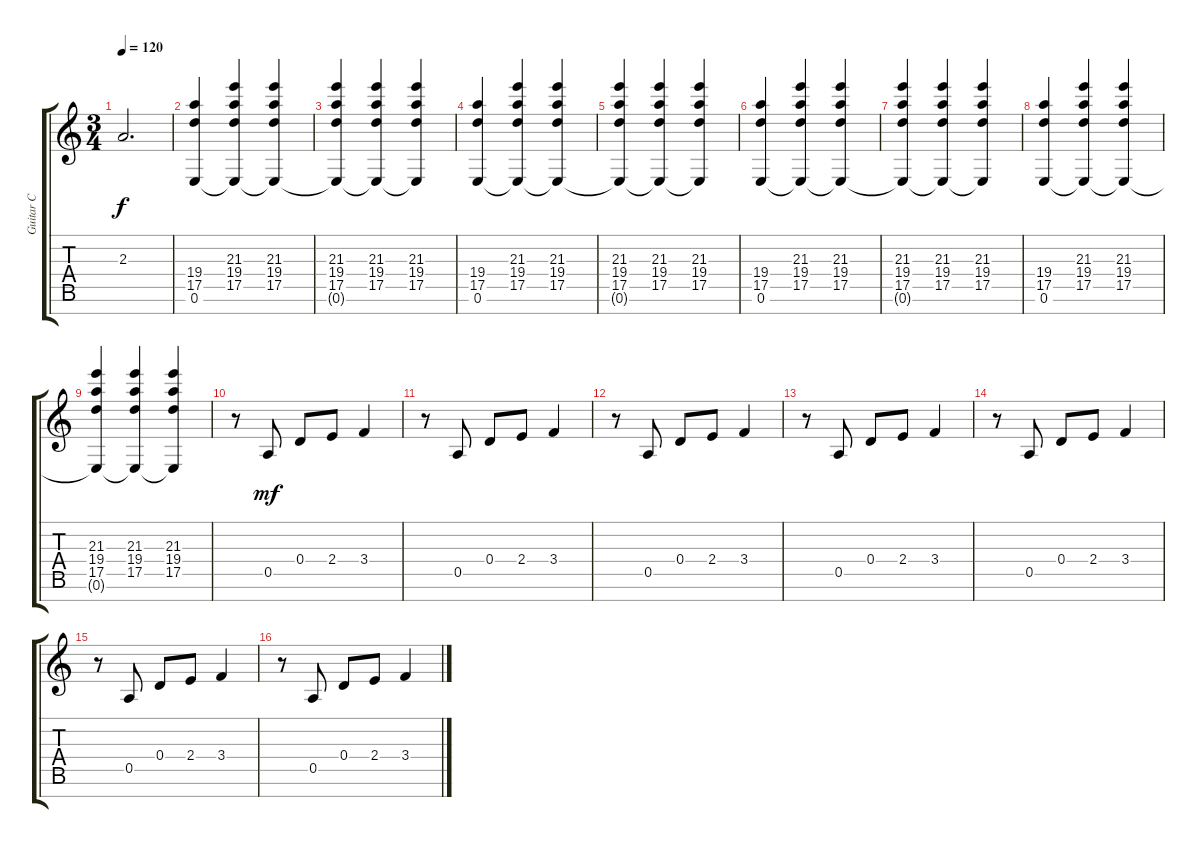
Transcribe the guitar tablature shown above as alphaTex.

\track ("Guitar C" "Guitar C") {instrument acousticguitarsteel}
\staff {score tabs}
\tuning (E4 B3 G3 D3 A2 E2 B1) {hide}
\ts (3 4)
\tempo 120
\clef g2
\ks c
2.3{t}.2{d dy f} |
(19.4 17.5 0.6).4 (21.3 19.4 17.5 0.6{t}).4 (21.3 19.4 17.5 0.6{t}).4 |
(21.3 19.4 17.5 0.6{t}).4 (21.3 19.4 17.5 0.6{t}).4 (21.3 19.4 17.5 0.6{t}).4 |
(19.4 17.5 0.6).4 (21.3 19.4 17.5 0.6{t}).4 (21.3 19.4 17.5 0.6{t}).4 |
(21.3 19.4 17.5 0.6{t}).4 (21.3 19.4 17.5 0.6{t}).4 (21.3 19.4 17.5 0.6{t}).4 |
(19.4 17.5 0.6).4 (21.3 19.4 17.5 0.6{t}).4 (21.3 19.4 17.5 0.6{t}).4 |
(21.3 19.4 17.5 0.6{t}).4 (21.3 19.4 17.5 0.6{t}).4 (21.3 19.4 17.5 0.6{t}).4 |
(19.4 17.5 0.6).4 (21.3 19.4 17.5 0.6{t}).4 (21.3 19.4 17.5 0.6{t}).4 |
(21.3 19.4 17.5 0.6{t}).4 (21.3 19.4 17.5 0.6{t}).4 (21.3 19.4 17.5 0.6{t}).4 |
r.8 0.5.8{dy mf} 0.4.8 2.4.8 3.4.4 |
r.8 0.5.8 0.4.8 2.4.8 3.4.4 |
r.8 0.5.8 0.4.8 2.4.8 3.4.4 |
r.8 0.5.8 0.4.8 2.4.8 3.4.4 |
r.8 0.5.8 0.4.8 2.4.8 3.4.4 |
r.8 0.5.8 0.4.8 2.4.8 3.4.4 |
r.8 0.5.8 0.4.8 2.4.8 3.4.4
